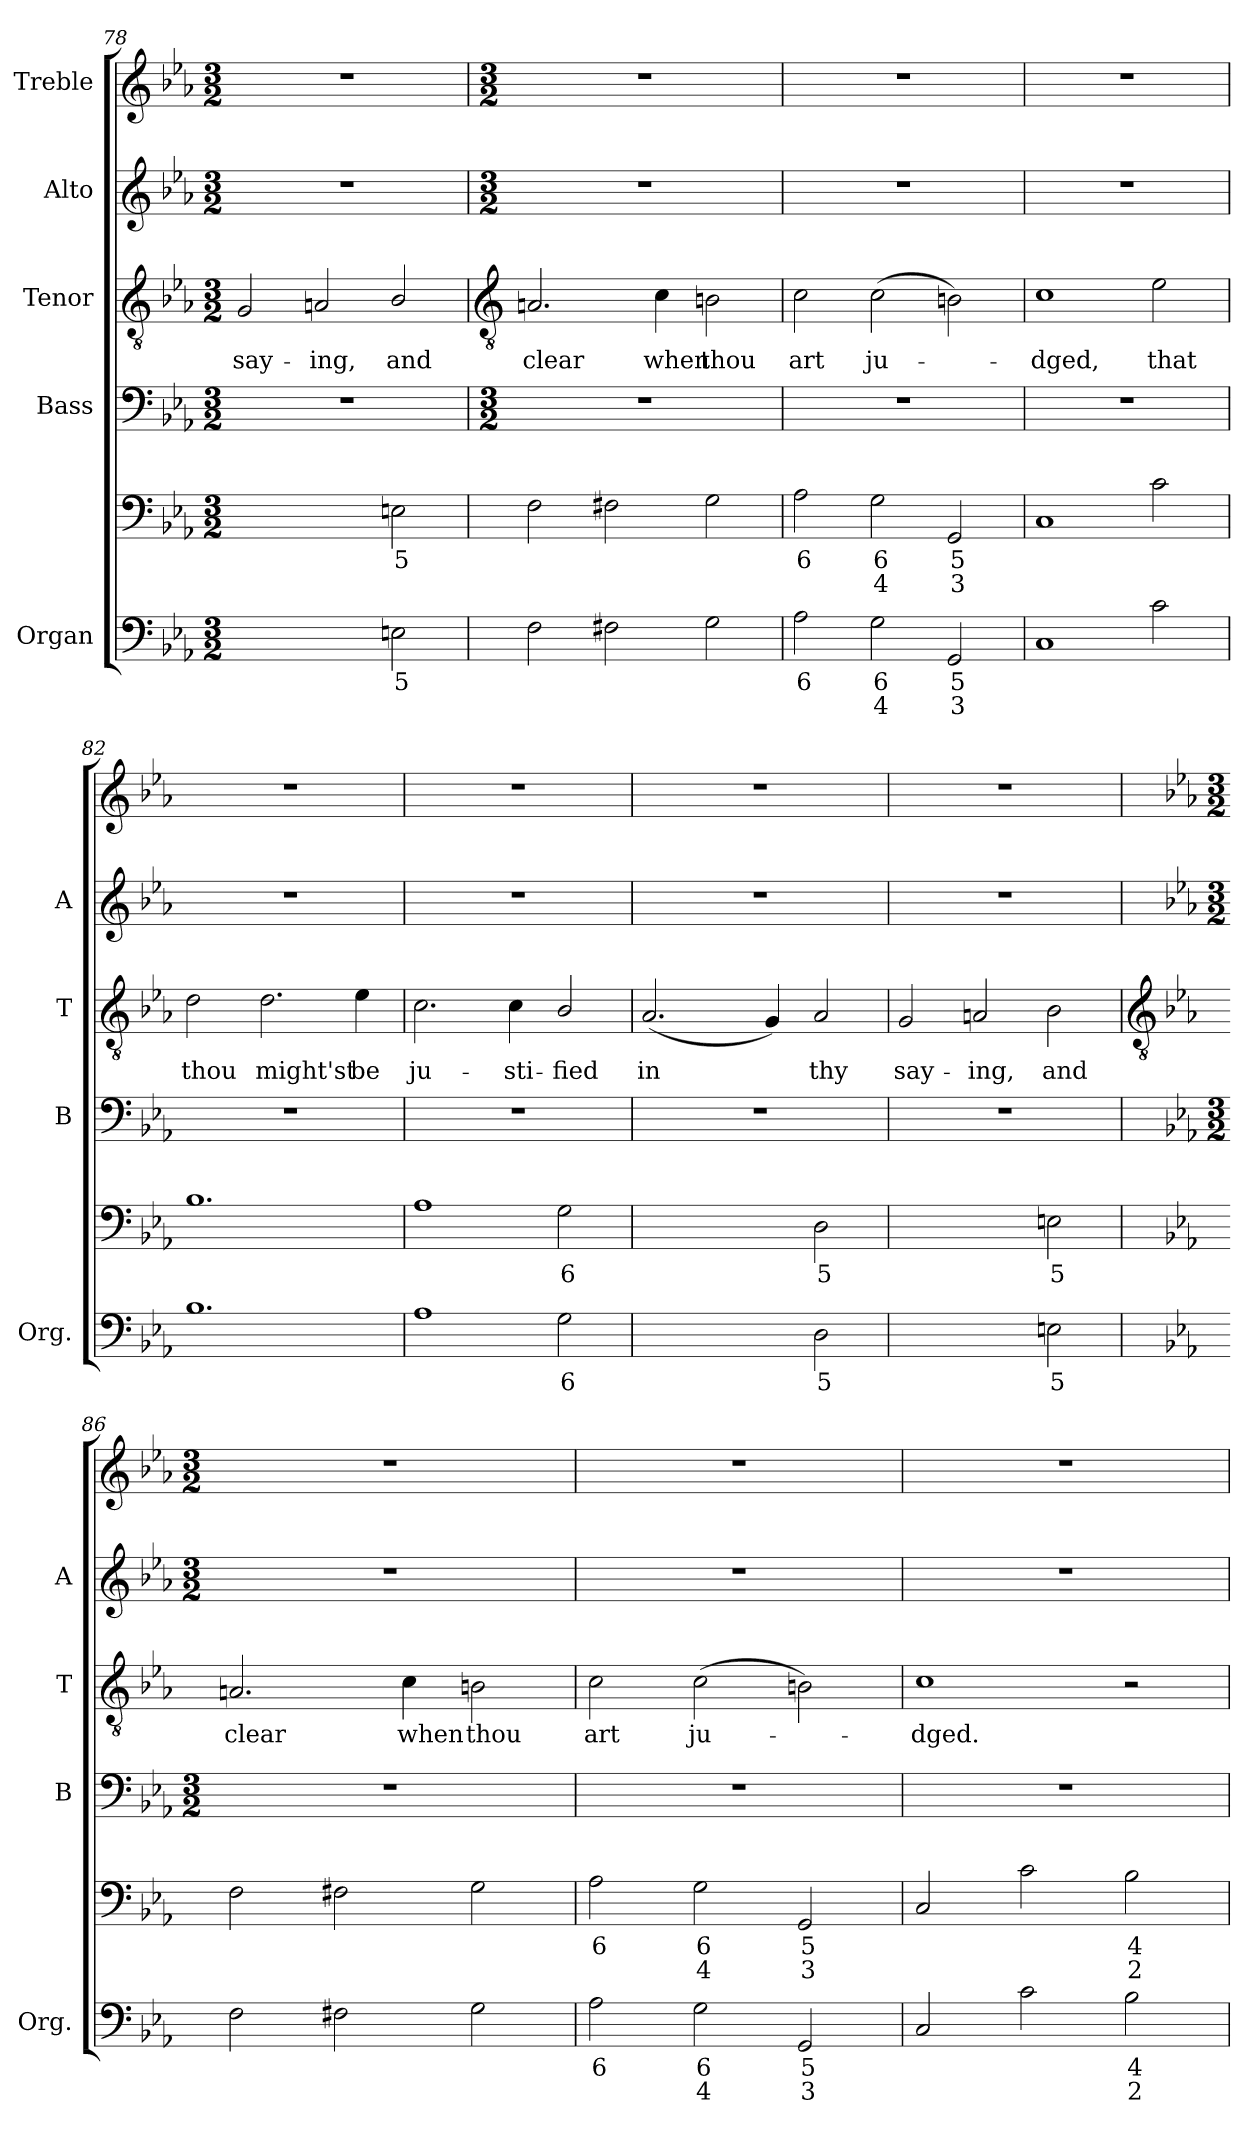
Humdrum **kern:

**kern	**text	**text	**kern	**text	**text	**kern	**kern	**text	**kern	**kern
*part5	*part5	*part5	*part5	*part5	*part5	*part4	*part3	*part3	*part2	*part1
*staff6	*staff6	*staff6	*staff5	*staff5	*staff5	*staff4	*staff3	*staff3	*staff2	*staff1
*I"Organ	*	*	*	*	*	*I"Bass	*I"Tenor	*	*I"Alto	*I"Treble
*I'Org.	*	*	*	*	*	*I'B	*I'T	*	*I'A	*
*clefF4	*	*	*clefF4	*	*	*clefF4	*clefGv2	*	*clefG2	*clefG2
*k[b-e-a-]	*	*	*k[b-e-a-]	*	*	*k[b-e-a-]	*k[b-e-a-]	*	*k[b-e-a-]	*k[b-e-a-]
*E-:	*	*	*E-:	*	*	*E-:	*E-:	*	*E-:	*E-:
*M3/2	*	*	*M3/2	*	*	*M3/2	*M3/2	*	*M3/2	*M3/2
=78	=78	=78	=78	=78	=78	=78	=78	=78	=78	=78
!	!LO:LY:b	!	!	!LO:LY:b	!	!	!	!LO:LY:b	!	!
[2E-yy	3	.	[2E-yy	3	.	1.r	2G	say-	1.r	1.r
!	!LO:LY:b	!	!	!LO:LY:b	!	!	!	!LO:LY:b	!	!
2E-yy]	4	.	2E-yy]	4	.	.	2An	-ing,	.	.
!	!LO:LY:b	!	!	!LO:LY:b	!	!	!	!LO:LY:b	!	!
2En	5	.	2En	5	.	.	2B-/	and	.	.
!!LO:LB:g=z
=79	=79	=79	=79	=79	=79	=79	=79	=79	=79	=79
*	*	*	*	*	*	*	*clefGv2	*	*	*
*	*	*	*	*	*	*M3/2	*	*	*M3/2	*M3/2
!	!	!	!	!	!	!	!	!LO:LY:b	!	!
2F	.	.	2F	.	.	1.r	2.An	clear	1.r	1.r
2F#X	.	.	2F#X	.	.	.	.	.	.	.
!	!	!	!	!	!	!	!	!LO:LY:b	!	!
.	.	.	.	.	.	.	4c	when	.	.
!	!	!	!	!	!	!	!	!LO:LY:b	!	!
2G	.	.	2G	.	.	.	2Bn	thou	.	.
=80	=80	=80	=80	=80	=80	=80	=80	=80	=80	=80
!	!LO:LY:b	!	!	!LO:LY:b	!	!	!	!LO:LY:b	!	!
2A-	6	.	2A-	6	.	1.r	2c	art	1.r	1.r
!	!LO:LY:b	!LO:LY:b	!	!LO:LY:b	!LO:LY:b	!	!	!LO:LY:b	!	!
2G	6	4	2G	6	4	.	(>2c	ju-	.	.
!	!LO:LY:b	!LO:LY:b	!	!LO:LY:b	!LO:LY:b	!	!	!	!	!
2GG	5	3	2GG	5	3	.	2Bn)	.	.	.
=81	=81	=81	=81	=81	=81	=81	=81	=81	=81	=81
!	!	!	!	!	!	!	!	!LO:LY:b	!	!
1C	.	.	1C	.	.	1.r	1c	dged,	1.r	1.r
!	!	!	!	!	!	!	!	!LO:LY:b	!	!
2c	.	.	2c	.	.	.	2e-	that	.	.
=82	=82	=82	=82	=82	=82	=82	=82	=82	=82	=82
!	!	!	!	!	!	!	!	!LO:LY:b	!	!
1.B-	.	.	1.B-	.	.	1.r	2d	thou	1.r	1.r
!	!	!	!	!	!	!	!	!LO:LY:b	!	!
.	.	.	.	.	.	.	2.d	might'st	.	.
!	!	!	!	!	!	!	!	!LO:LY:b	!	!
.	.	.	.	.	.	.	4e-	be	.	.
=83	=83	=83	=83	=83	=83	=83	=83	=83	=83	=83
!	!	!	!	!	!	!	!	!LO:LY:b	!	!
1A-	.	.	1A-	.	.	1.r	2.c	ju-	1.r	1.r
!	!	!	!	!	!	!	!	!LO:LY:b	!	!
.	.	.	.	.	.	.	4c	-sti-	.	.
!	!LO:LY:b	!	!	!LO:LY:b	!	!	!	!LO:LY:b	!	!
2G	6	.	2G	6	.	.	2B-/	-fied	.	.
=84	=84	=84	=84	=84	=84	=84	=84	=84	=84	=84
!	!LO:LY:b	!	!	!LO:LY:b	!	!	!	!LO:LY:b	!	!
[2Fyy	7	.	[2Fyy	7	.	1.r	(<2.A-	in	1.r	1.r
!	!LO:LY:b	!	!	!LO:LY:b	!	!	!	!	!	!
2Fyy]	6	.	2Fyy]	6	.	.	.	.	.	.
.	.	.	.	.	.	.	4G)	.	.	.
!	!LO:LY:b	!	!	!LO:LY:b	!	!	!	!LO:LY:b	!	!
2D	5	.	2D	5	.	.	2A-	thy	.	.
=85	=85	=85	=85	=85	=85	=85	=85	=85	=85	=85
!	!LO:LY:b	!	!	!LO:LY:b	!	!	!	!LO:LY:b	!	!
[2E-yy	3	.	[2E-yy	3	.	1.r	2G	say-	1.r	1.r
!	!LO:LY:b	!	!	!LO:LY:b	!	!	!	!LO:LY:b	!	!
2E-yy]	4	.	2E-yy]	4	.	.	2An	-ing,	.	.
!	!LO:LY:b	!	!	!LO:LY:b	!	!	!	!LO:LY:b	!	!
2En	5	.	2En	5	.	.	2B-	and	.	.
!!LO:LB:g=z
=86	=86	=86	=86	=86	=86	=86	=86	=86	=86	=86
*	*	*	*	*	*	*	*clefGv2	*	*	*
*	*	*	*	*	*	*	*	*	*k[b-e-a-]	*
*	*	*	*	*	*	*	*	*	*E-:	*
*	*	*	*	*	*	*M3/2	*	*	*M3/2	*M3/2
!	!	!	!	!	!	!	!	!LO:LY:b	!LO:N:vis=1	!
2F	.	.	2F	.	.	1.r	2.An	clear	1.r	1.r
2F#X	.	.	2F#X	.	.	.	.	.	.	.
!	!	!	!	!	!	!	!	!LO:LY:b	!	!
.	.	.	.	.	.	.	4c	when	.	.
!	!	!	!	!	!	!	!	!LO:LY:b	!	!
2G	.	.	2G	.	.	.	2Bn	thou	.	.
=87	=87	=87	=87	=87	=87	=87	=87	=87	=87	=87
!	!LO:LY:b	!	!	!LO:LY:b	!	!	!	!LO:LY:b	!LO:N:vis=1	!
2A-	6	.	2A-	6	.	1.r	2c	art	1.r	1.r
!	!LO:LY:b	!LO:LY:b	!	!LO:LY:b	!LO:LY:b	!	!	!LO:LY:b	!	!
2G	6	4	2G	6	4	.	(>2c	ju-	.	.
!	!LO:LY:b	!LO:LY:b	!	!LO:LY:b	!LO:LY:b	!	!	!	!	!
2GG	5	3	2GG	5	3	.	2Bn)	.	.	.
=88	=88	=88	=88	=88	=88	=88	=88	=88	=88	=88
!	!	!	!	!	!	!	!	!LO:LY:b	!LO:N:vis=1	!
2C	.	.	2C	.	.	1.r	1c	dged.	1.r	1.r
2c	.	.	2c	.	.	.	.	.	.	.
!	!LO:LY:b	!LO:LY:b	!	!LO:LY:b	!LO:LY:b	!	!	!	!	!
2B-	4	2	2B-	4	2	.	2r	.	.	.
=	=	=	=	=	=	=	=	=	=	=
*-	*-	*-	*-	*-	*-	*-	*-	*-	*-	*-
